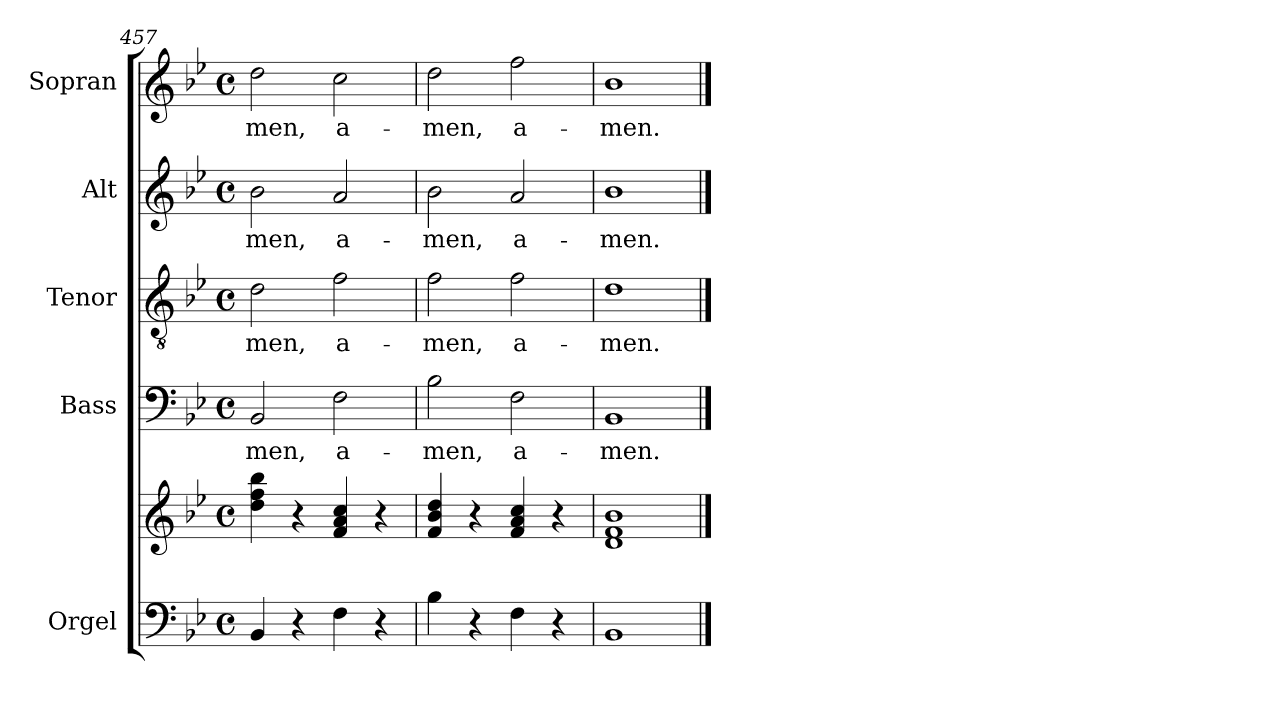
**kern	**kern	**kern	**text	**kern	**text	**kern	**text	**kern	**text
*part5	*part5	*part4	*part4	*part3	*part3	*part2	*part2	*part1	*part1
*staff6	*staff5	*staff4	*staff4	*staff3	*staff3	*staff2	*staff2	*staff1	*staff1
*I"Orgel	*	*I"Bass	*	*I"Tenor	*	*I"Alt	*	*I"Sopran	*
*I'Org.	*	*I'B.	*	*I'T.	*	*I'A.	*	*I'S.	*
*clefF4	*clefG2	*clefF4	*	*clefGv2	*	*clefG2	*	*clefG2	*
*k[b-e-]	*k[b-e-]	*k[b-e-]	*	*k[b-e-]	*	*k[b-e-]	*	*k[b-e-]	*
*B-:	*B-:	*B-:	*	*B-:	*	*B-:	*	*B-:	*
*M4/4	*M4/4	*M4/4	*	*M4/4	*	*M4/4	*	*M4/4	*
*met(c)	*met(c)	*met(c)	*	*met(c)	*	*met(c)	*	*met(c)	*
=457	=457	=457	=457	=457	=457	=457	=457	=457	=457
!	!	!	!LO:LY:b	!	!LO:LY:b	!	!LO:LY:b	!	!LO:LY:b
4BB-/	4dd\ 4ff\ 4bb-\	2BB-/	-men,	2d\	-men,	2b-\	-men,	2dd\	-men,
4r	4r	.	.	.	.	.	.	.	.
!	!	!	!LO:LY:b	!	!LO:LY:b	!	!LO:LY:b	!	!LO:LY:b
4F\	4f/ 4a/ 4cc/	2F\	a-	2f\	a-	2a/	a-	2cc\	a-
4r	4r	.	.	.	.	.	.	.	.
=458	=458	=458	=458	=458	=458	=458	=458	=458	=458
!	!	!	!LO:LY:b	!	!LO:LY:b	!	!LO:LY:b	!	!LO:LY:b
4B-\	4f/ 4b-/ 4dd/	2B-\	-men,	2f\	-men,	2b-\	-men,	2dd\	-men,
4r	4r	.	.	.	.	.	.	.	.
!	!	!	!LO:LY:b	!	!LO:LY:b	!	!LO:LY:b	!	!LO:LY:b
4F\	4f/ 4a/ 4cc/	2F\	a-	2f\	a-	2a/	a-	2ff\	a-
4r	4r	.	.	.	.	.	.	.	.
=459	=459	=459	=459	=459	=459	=459	=459	=459	=459
!	!	!	!LO:LY:b	!	!LO:LY:b	!	!LO:LY:b	!	!LO:LY:b
1BB-	1d 1f 1b-	1BB-	-men.	1d	-men.	1b-	-men.	1b-	-men.
==	==	==	==	==	==	==	==	==	==
*-	*-	*-	*-	*-	*-	*-	*-	*-	*-
